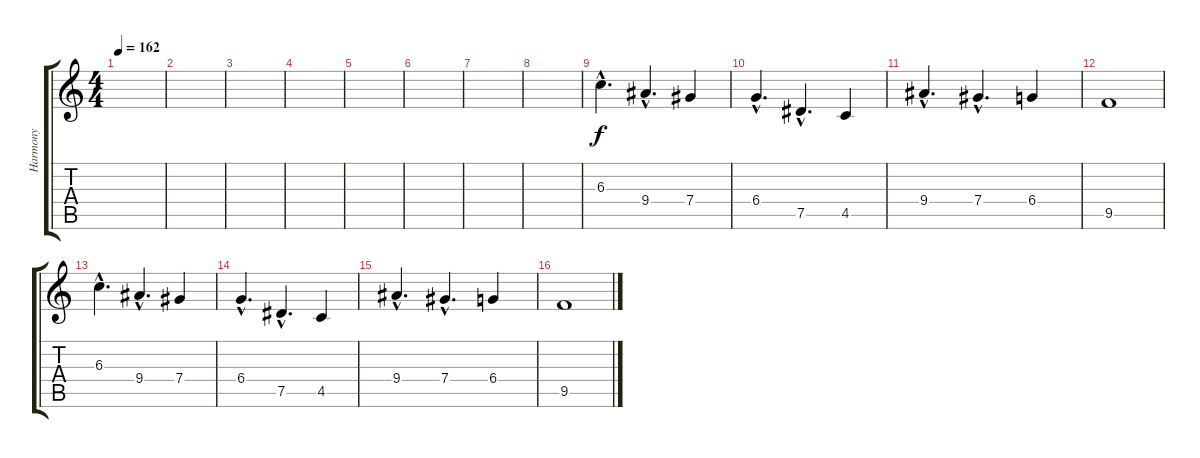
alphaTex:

\track ("Harmony" "Harmony") {instrument distortionguitar}
\staff {score tabs}
\tuning (Eb4 Bb3 Gb3 Db3 Ab2 Eb2) {hide}
\ts (4 4)
\tempo 162
\clef g2
\ks c
|
|
|
|
|
|
|
|
6.3{hac}.4{d volume 7} 9.4{hac}.4{d} 7.4.4 |
6.4{hac}.4{d} 7.5{hac}.4{d} 4.5.4 |
9.4{hac}.4{d} 7.4{hac}.4{d} 6.4.4 |
9.5.1 |
6.3{hac}.4{d volume 4} 9.4{hac}.4{d} 7.4.4 |
6.4{hac}.4{d} 7.5{hac}.4{d} 4.5.4 |
9.4{hac}.4{d} 7.4{hac}.4{d} 6.4.4 |
9.5.1
